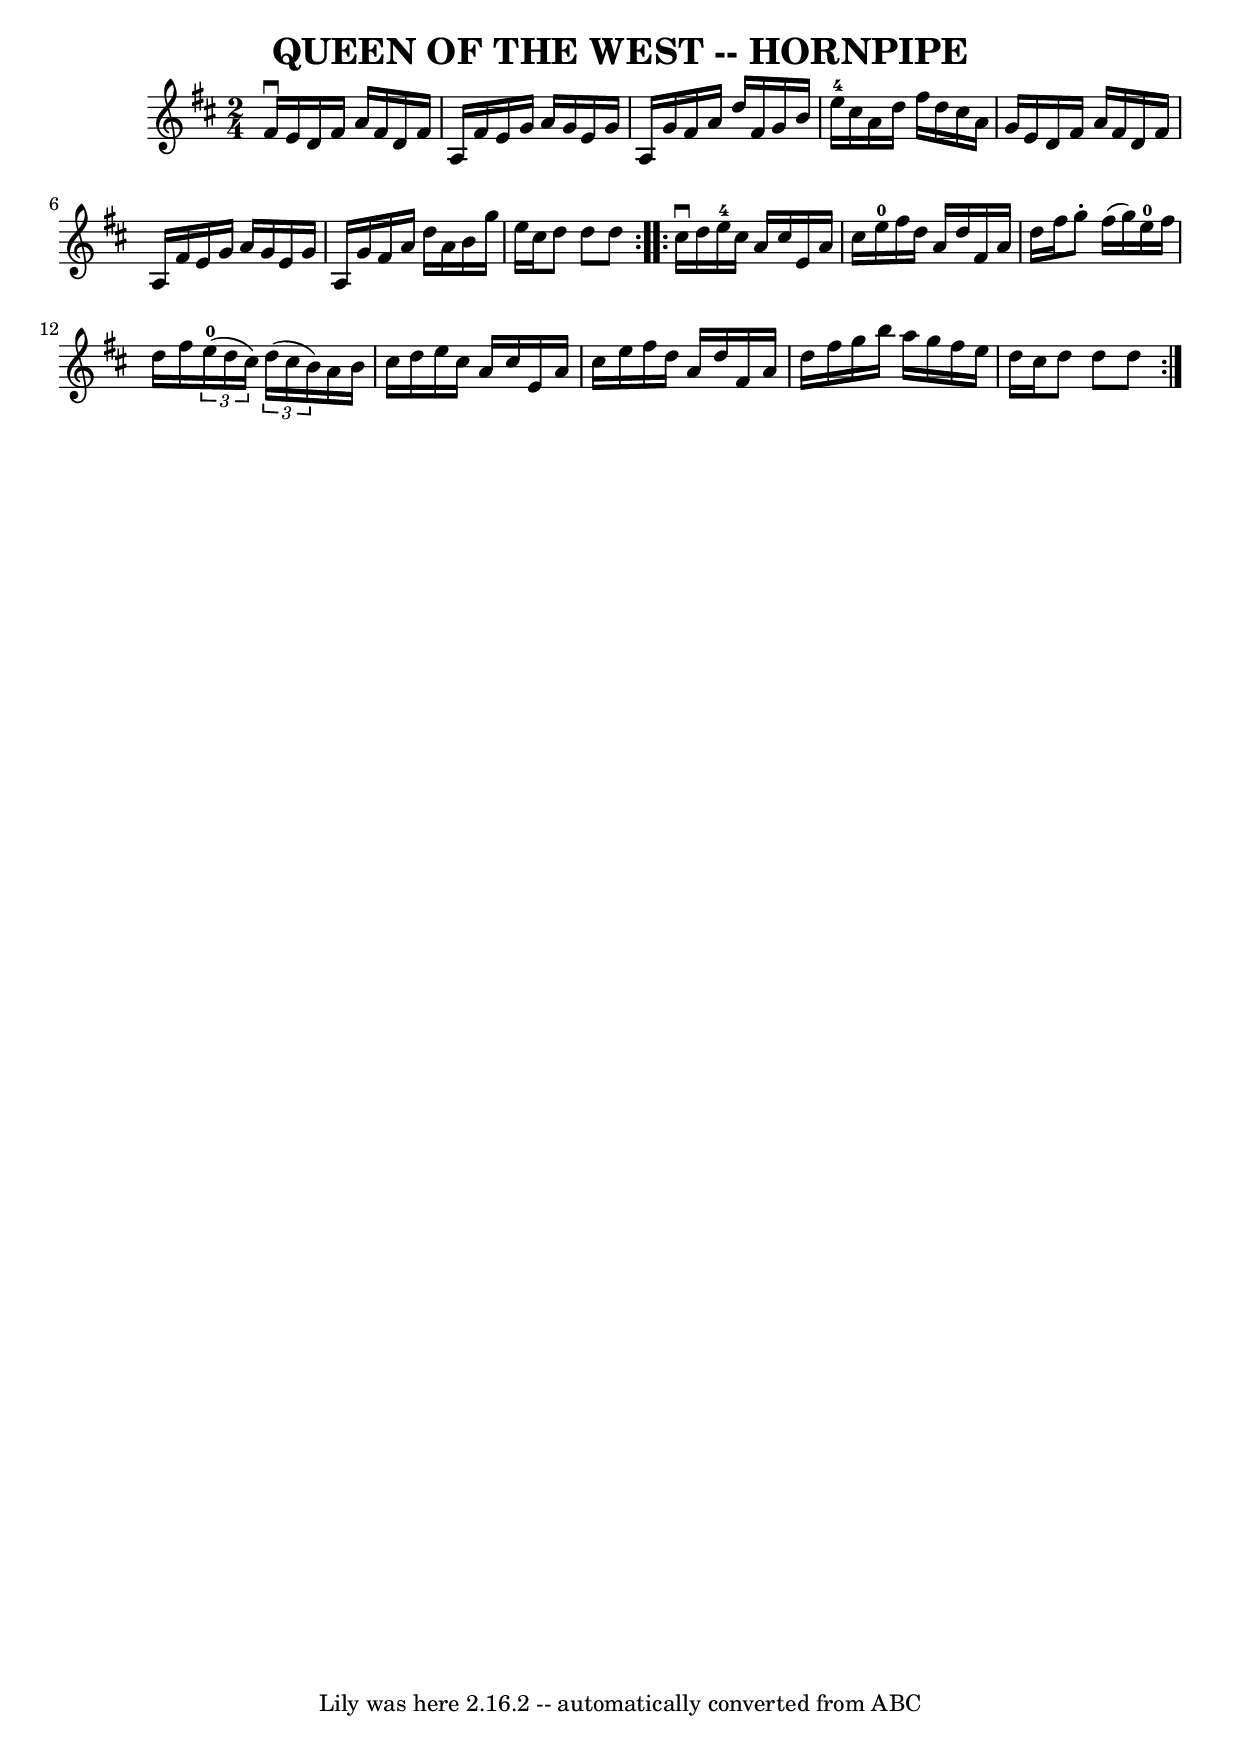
\version "2.16.2"
\include "Mammoth.ily"
\header {
  %% book = "Ryan's Mammoth Collection of Fiddle Tunes"
 crossRefNumber = "1"
 footnotes = ""
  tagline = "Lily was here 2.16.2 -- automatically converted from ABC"
  title = "QUEEN OF THE WEST -- HORNPIPE"

}
voicedefault =  {



  \repeat volta 2 {

    \time 2/4 
    \key d \major fis'16^\downbow e'16         |
 d'16 fis'16 a'16 fis'16 d'16 fis'16 a16 fis'16     |
 e'16 g'16 a'16 g'16 e'16 g'16 a16 g'16     |
 fis'16 a'16 d''16 fis'16 g'16 b'16 e''16-4 cis''16     |
 a'16 d''16 fis''16 d''16 cis''16 a'16 g'16 e'16     |  |
 d'16 fis'16 a'16 fis'16 d'16 fis'16 a16 fis'16     |
 e'16 g'16 a'16 g'16 e'16 g'16 a16 g'16     |
 fis'16 a'16 d''16 a'16 b'16 g''16 e''16 cis''16     |
 d''8 d''8 d''8    
  }     
  \repeat volta 2 {
 cis''16^\downbow d''16         |
 e''16-4 cis''16 a'16 cis''16 e'16 a'16 cis''16 e''16-0    |
 fis''16 d''16 a'16 d''16 fis'16 a'16 d''16 fis''16     |
 g''8-. fis''16 (g''16) e''16-0 fis''16 d''16 fis''16     |
    
    \times 2/3 { e''16-0(d''16 cis''16) 
	       }   \times 2/3 { d''16 (
				cis''16 b'16)  			      } a'16 b'16 cis''16 d''16     |
     |
 e''16 cis''16 a'16 cis''16 e'16 a'16 cis''16 e''16     |
 fis''16 d''16 a'16 d''16 fis'16 a'16 d''16 fis''16     |
 g''16 b''16 a''16 g''16 fis''16 e''16 d''16 cis''16     |
 d''8 d''8 d''8    
  }   

}

\score{
  <<

    \context Staff="default"
    {
      \voicedefault 
      
    }

  >>
  \layout {
    
  }
  \midi {
  }

}
